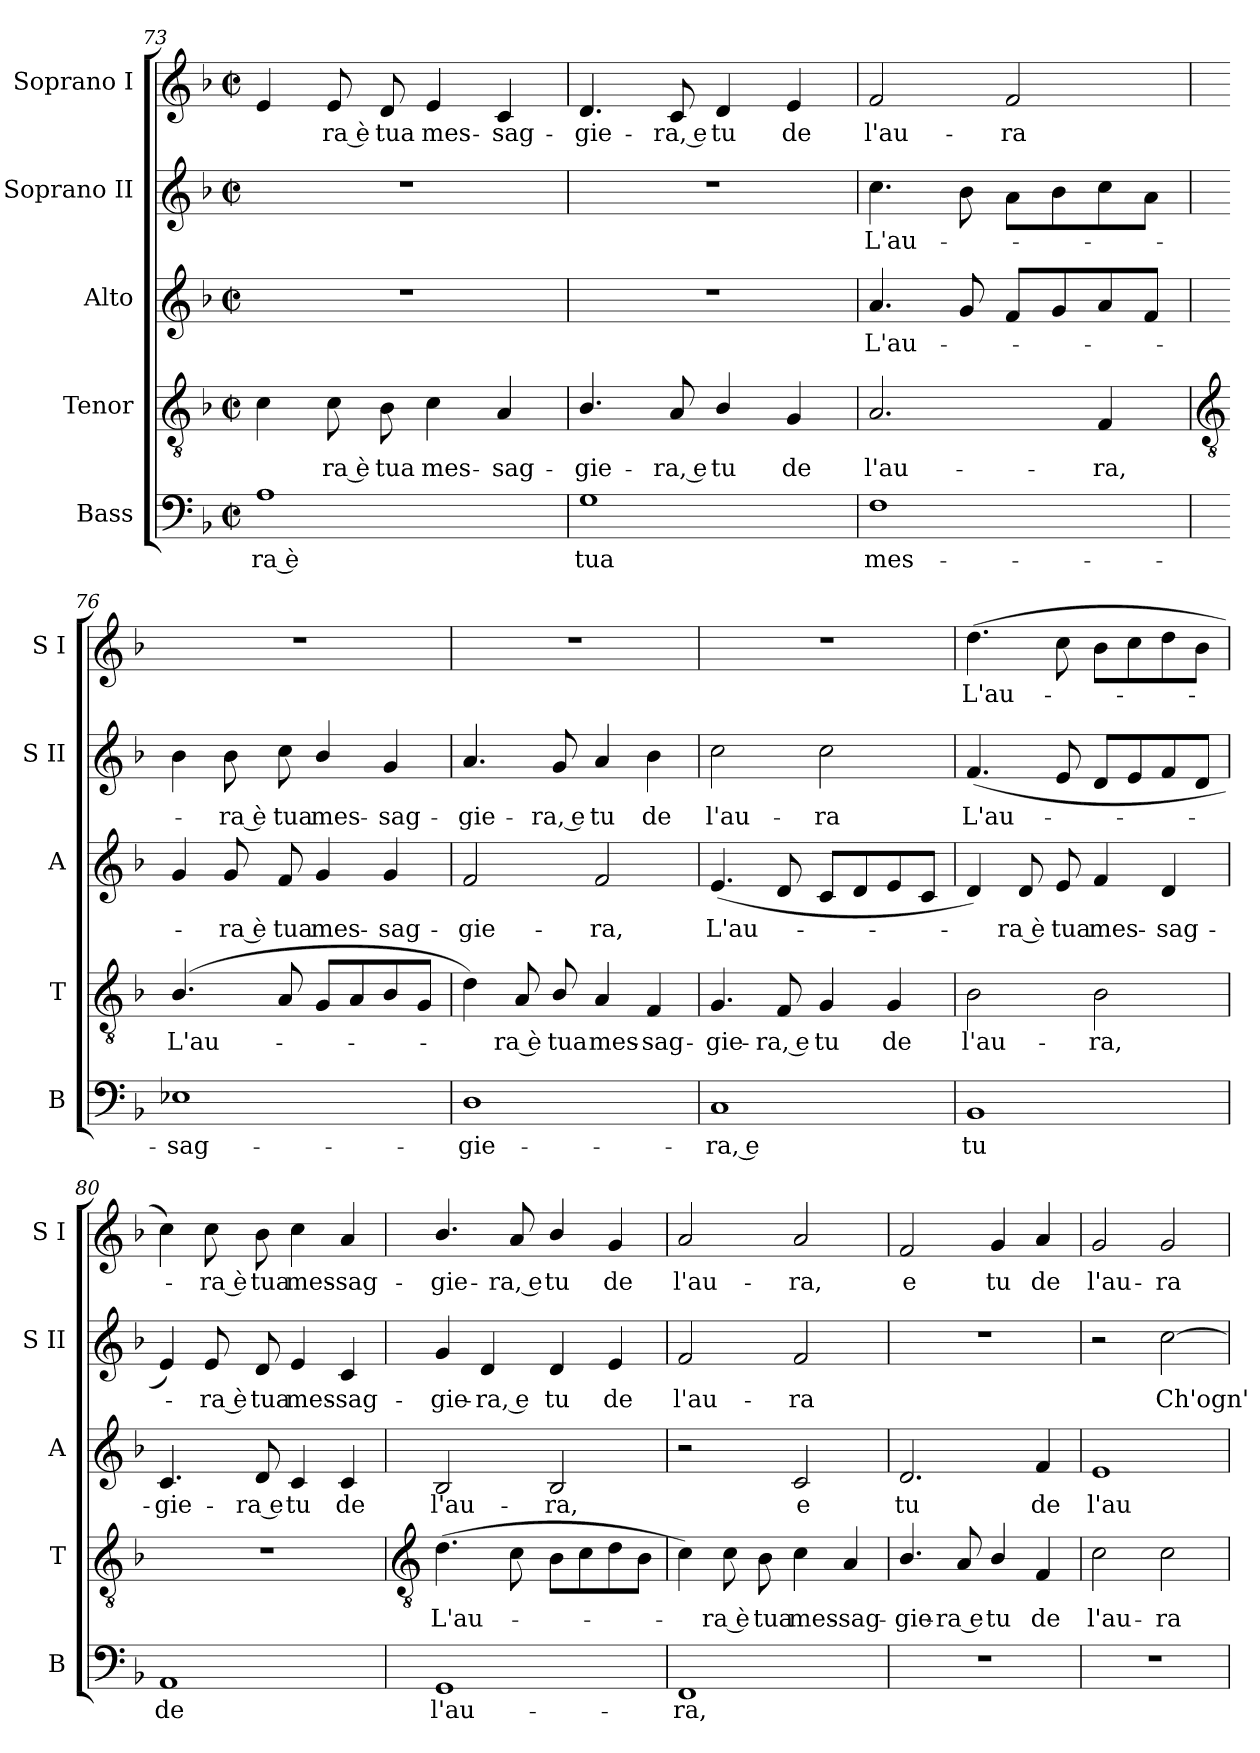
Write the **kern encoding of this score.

**kern	**text	**kern	**text	**kern	**text	**kern	**text	**kern	**text
*part5	*part5	*part4	*part4	*part3	*part3	*part2	*part2	*part1	*part1
*staff5	*staff5	*staff4	*staff4	*staff3	*staff3	*staff2	*staff2	*staff1	*staff1
*I"Bass	*	*I"Tenor	*	*I"Alto	*	*I"Soprano II	*	*I"Soprano I	*
*I'B	*	*I'T	*	*I'A	*	*I'S II	*	*I'S I	*
*clefF4	*	*clefGv2	*	*clefG2	*	*clefG2	*	*clefG2	*
*k[b-]	*	*k[b-]	*	*k[b-]	*	*k[b-]	*	*k[b-]	*
*F:	*	*F:	*	*F:	*	*F:	*	*F:	*
*M2/2	*	*M2/2	*	*M2/2	*	*M2/2	*	*M2/2	*
*met(c|)	*	*met(c|)	*	*met(c|)	*	*met(c|)	*	*met(c|)	*
=73	=73	=73	=73	=73	=73	=73	=73	=73	=73
!	!LO:LY:b	!	!	!	!	!	!	!	!
1A	-ra è	4c	.	1r	.	1r	.	4e	.
!	!	!	!LO:LY:b	!	!	!	!	!	!LO:LY:b
.	.	8c	ra è	.	.	.	.	8e	ra è
!	!	!	!LO:LY:b	!	!	!	!	!	!LO:LY:b
.	.	8B-	tua	.	.	.	.	8d	tua
!	!	!	!LO:LY:b	!	!	!	!	!	!LO:LY:b
.	.	4c	mes-	.	.	.	.	4e	mes-
!	!	!	!LO:LY:b	!	!	!	!	!	!LO:LY:b
.	.	4A	-sag-	.	.	.	.	4c	-sag-
=74	=74	=74	=74	=74	=74	=74	=74	=74	=74
!	!LO:LY:b	!	!LO:LY:b	!	!	!	!	!	!LO:LY:b
1G	tua	4.B-/	-gie-	1r	.	1r	.	4.d	-gie-
!	!	!	!LO:LY:b	!	!	!	!	!	!LO:LY:b
.	.	8A	-ra, e	.	.	.	.	8c	-ra, e
!	!	!	!LO:LY:b	!	!	!	!	!	!LO:LY:b
.	.	4B-/	tu	.	.	.	.	4d	tu
!	!	!	!LO:LY:b	!	!	!	!	!	!LO:LY:b
.	.	4G	de	.	.	.	.	4e	de
=75	=75	=75	=75	=75	=75	=75	=75	=75	=75
!	!LO:LY:b	!	!LO:LY:b	!	!LO:LY:b	!	!LO:LY:b	!	!LO:LY:b
1F	mes-	2.A	l'au-	4.a	L'au-	4.cc	L'au-	2f	l'au-
.	.	.	.	8g	.	8b-	.	.	.
!	!	!	!	!	!	!	!	!	!LO:LY:b
.	.	.	.	8fL	.	8aL	.	2f	-ra
.	.	.	.	8g	.	8b-	.	.	.
!	!	!	!LO:LY:b	!	!	!	!	!	!
.	.	4F	-ra,	8a	.	8cc	.	.	.
.	.	.	.	8fJ	.	8aJ	.	.	.
!!LO:LB:g=z
=76	=76	=76	=76	=76	=76	=76	=76	=76	=76
*	*	*clefGv2	*	*	*	*	*	*	*
!	!LO:LY:b	!	!LO:LY:b	!	!	!	!	!	!
1E-X	-sag-	(<4.B-/	L'au-	4g	.	4b-	.	1r	.
!	!	!	!	!	!LO:LY:b	!	!LO:LY:b	!	!
.	.	.	.	8g	ra è	8b-	ra è	.	.
!	!	!	!	!	!LO:LY:b	!	!LO:LY:b	!	!
.	.	8A	.	8f	tua	8cc	tua	.	.
!	!	!	!	!	!LO:LY:b	!	!LO:LY:b	!	!
.	.	8GL	.	4g	mes-	4b-/	mes-	.	.
.	.	8A	.	.	.	.	.	.	.
!	!	!	!	!	!LO:LY:b	!	!LO:LY:b	!	!
.	.	8B-	.	4g	-sag-	4g	-sag-	.	.
.	.	8GJ	.	.	.	.	.	.	.
=77	=77	=77	=77	=77	=77	=77	=77	=77	=77
!	!LO:LY:b	!	!	!	!LO:LY:b	!	!LO:LY:b	!	!
1D	-gie-	4d)	.	2f	-gie-	4.a	-gie-	1r	.
!	!	!	!LO:LY:b	!	!	!	!	!	!
.	.	8A	ra è	.	.	.	.	.	.
!	!	!	!LO:LY:b	!	!	!	!LO:LY:b	!	!
.	.	8B-/	tua	.	.	8g	-ra, e	.	.
!	!	!	!LO:LY:b	!	!LO:LY:b	!	!LO:LY:b	!	!
.	.	4A	mes-	2f	-ra,	4a	tu	.	.
!	!	!	!LO:LY:b	!	!	!	!LO:LY:b	!	!
.	.	4F	-sag-	.	.	4b-	de	.	.
=78	=78	=78	=78	=78	=78	=78	=78	=78	=78
!	!LO:LY:b	!	!LO:LY:b	!	!LO:LY:b	!	!LO:LY:b	!	!
1C	-ra, e	4.G	-gie-	(<4.e	L'au-	2cc	l'au-	1r	.
!	!	!	!LO:LY:b	!	!	!	!	!	!
.	.	8F	-ra, e	8d	.	.	.	.	.
!	!	!	!LO:LY:b	!	!	!	!LO:LY:b	!	!
.	.	4G	tu	8cL	.	2cc	-ra	.	.
.	.	.	.	8d	.	.	.	.	.
!	!	!	!LO:LY:b	!	!	!	!	!	!
.	.	4G	de	8e	.	.	.	.	.
.	.	.	.	8cJ	.	.	.	.	.
=79	=79	=79	=79	=79	=79	=79	=79	=79	=79
!	!LO:LY:b	!	!LO:LY:b	!	!	!	!LO:LY:b	!	!LO:LY:b
1BB-	tu	2B-	l'au-	4d)	.	(<4.f	L'au-	(>4.dd	L'au-
!	!	!	!	!	!LO:LY:b	!	!	!	!
.	.	.	.	8d	ra è	.	.	.	.
!	!	!	!	!	!LO:LY:b	!	!	!	!
.	.	.	.	8e	tua	8e	.	8cc	.
!	!	!	!LO:LY:b	!	!LO:LY:b	!	!	!	!
.	.	2B-	-ra,	4f	mes-	8dL	.	8b-L	.
.	.	.	.	.	.	8e	.	8cc	.
!	!	!	!	!	!LO:LY:b	!	!	!	!
.	.	.	.	4d	-sag-	8f	.	8dd	.
.	.	.	.	.	.	8dJ	.	8b-J	.
=80	=80	=80	=80	=80	=80	=80	=80	=80	=80
!	!LO:LY:b	!	!	!	!LO:LY:b	!	!	!	!
1AA	de	1r	.	4.c	-gie-	4e)	.	4cc)	.
!	!	!	!	!	!	!	!LO:LY:b	!	!LO:LY:b
.	.	.	.	.	.	8e	ra è	8cc	ra è
!	!	!	!	!	!LO:LY:b	!	!LO:LY:b	!	!LO:LY:b
.	.	.	.	8d	-ra e	8d	tua	8b-	tua
!	!	!	!	!	!LO:LY:b	!	!LO:LY:b	!	!LO:LY:b
.	.	.	.	4c	tu	4e	mes-	4cc	mes-
!	!	!	!	!	!LO:LY:b	!	!LO:LY:b	!	!LO:LY:b
.	.	.	.	4c	de	4c	-sag-	4a	-sag-
!!LO:LB:g=z
=81	=81	=81	=81	=81	=81	=81	=81	=81	=81
*	*	*clefGv2	*	*	*	*	*	*	*
!	!LO:LY:b	!	!LO:LY:b	!	!LO:LY:b	!	!LO:LY:b	!	!LO:LY:b
1GG	l'au-	(>4.d	L'au-	2B-	l'au-	4g	-gie-	4.b-/	-gie-
!	!	!	!	!	!	!	!LO:LY:b	!	!
.	.	.	.	.	.	4d	-ra, e	.	.
!	!	!	!	!	!	!	!	!	!LO:LY:b
.	.	8c	.	.	.	.	.	8a	-ra, e
!	!	!	!	!	!LO:LY:b	!	!LO:LY:b	!	!LO:LY:b
.	.	8B-L	.	2B-	-ra,	4d	tu	4b-/	tu
.	.	8c	.	.	.	.	.	.	.
!	!	!	!	!	!	!	!LO:LY:b	!	!LO:LY:b
.	.	8d	.	.	.	4e	de	4g	de
.	.	8B-J	.	.	.	.	.	.	.
=82	=82	=82	=82	=82	=82	=82	=82	=82	=82
!	!LO:LY:b	!	!	!	!	!	!LO:LY:b	!	!LO:LY:b
1FF	-ra,	4c)	.	2r	.	2f	l'au-	2a	l'au-
!	!	!	!LO:LY:b	!	!	!	!	!	!
.	.	8c	ra è	.	.	.	.	.	.
!	!	!	!LO:LY:b	!	!	!	!	!	!
.	.	8B-	tua	.	.	.	.	.	.
!	!	!	!LO:LY:b	!	!LO:LY:b	!	!LO:LY:b	!	!LO:LY:b
.	.	4c	mes-	2c	e	2f	-ra	2a	-ra,
!	!	!	!LO:LY:b	!	!	!	!	!	!
.	.	4A	-sag-	.	.	.	.	.	.
=83	=83	=83	=83	=83	=83	=83	=83	=83	=83
!	!	!	!LO:LY:b	!	!LO:LY:b	!	!	!	!LO:LY:b
1r	.	4.B-/	-gie-	2.d	tu	1r	.	2f	e
!	!	!	!LO:LY:b	!	!	!	!	!	!
.	.	8A	-ra e	.	.	.	.	.	.
!	!	!	!LO:LY:b	!	!	!	!	!	!LO:LY:b
.	.	4B-/	tu	.	.	.	.	4g	tu
!	!	!	!LO:LY:b	!	!LO:LY:b	!	!	!	!LO:LY:b
.	.	4F	de	4f	de	.	.	4a	de
=84	=84	=84	=84	=84	=84	=84	=84	=84	=84
!	!	!	!LO:LY:b	!	!LO:LY:b	!	!	!	!LO:LY:b
1r	.	2c	l'au-	1e	l'au-	2r	.	2g	l'au-
!	!	!	!LO:LY:b	!	!	!	!LO:LY:b	!	!LO:LY:b
.	.	2c	-ra	.	.	[2cc	Ch'ogn'	2g	-ra
=	=	=	=	=	=	=	=	=	=
*-	*-	*-	*-	*-	*-	*-	*-	*-	*-
